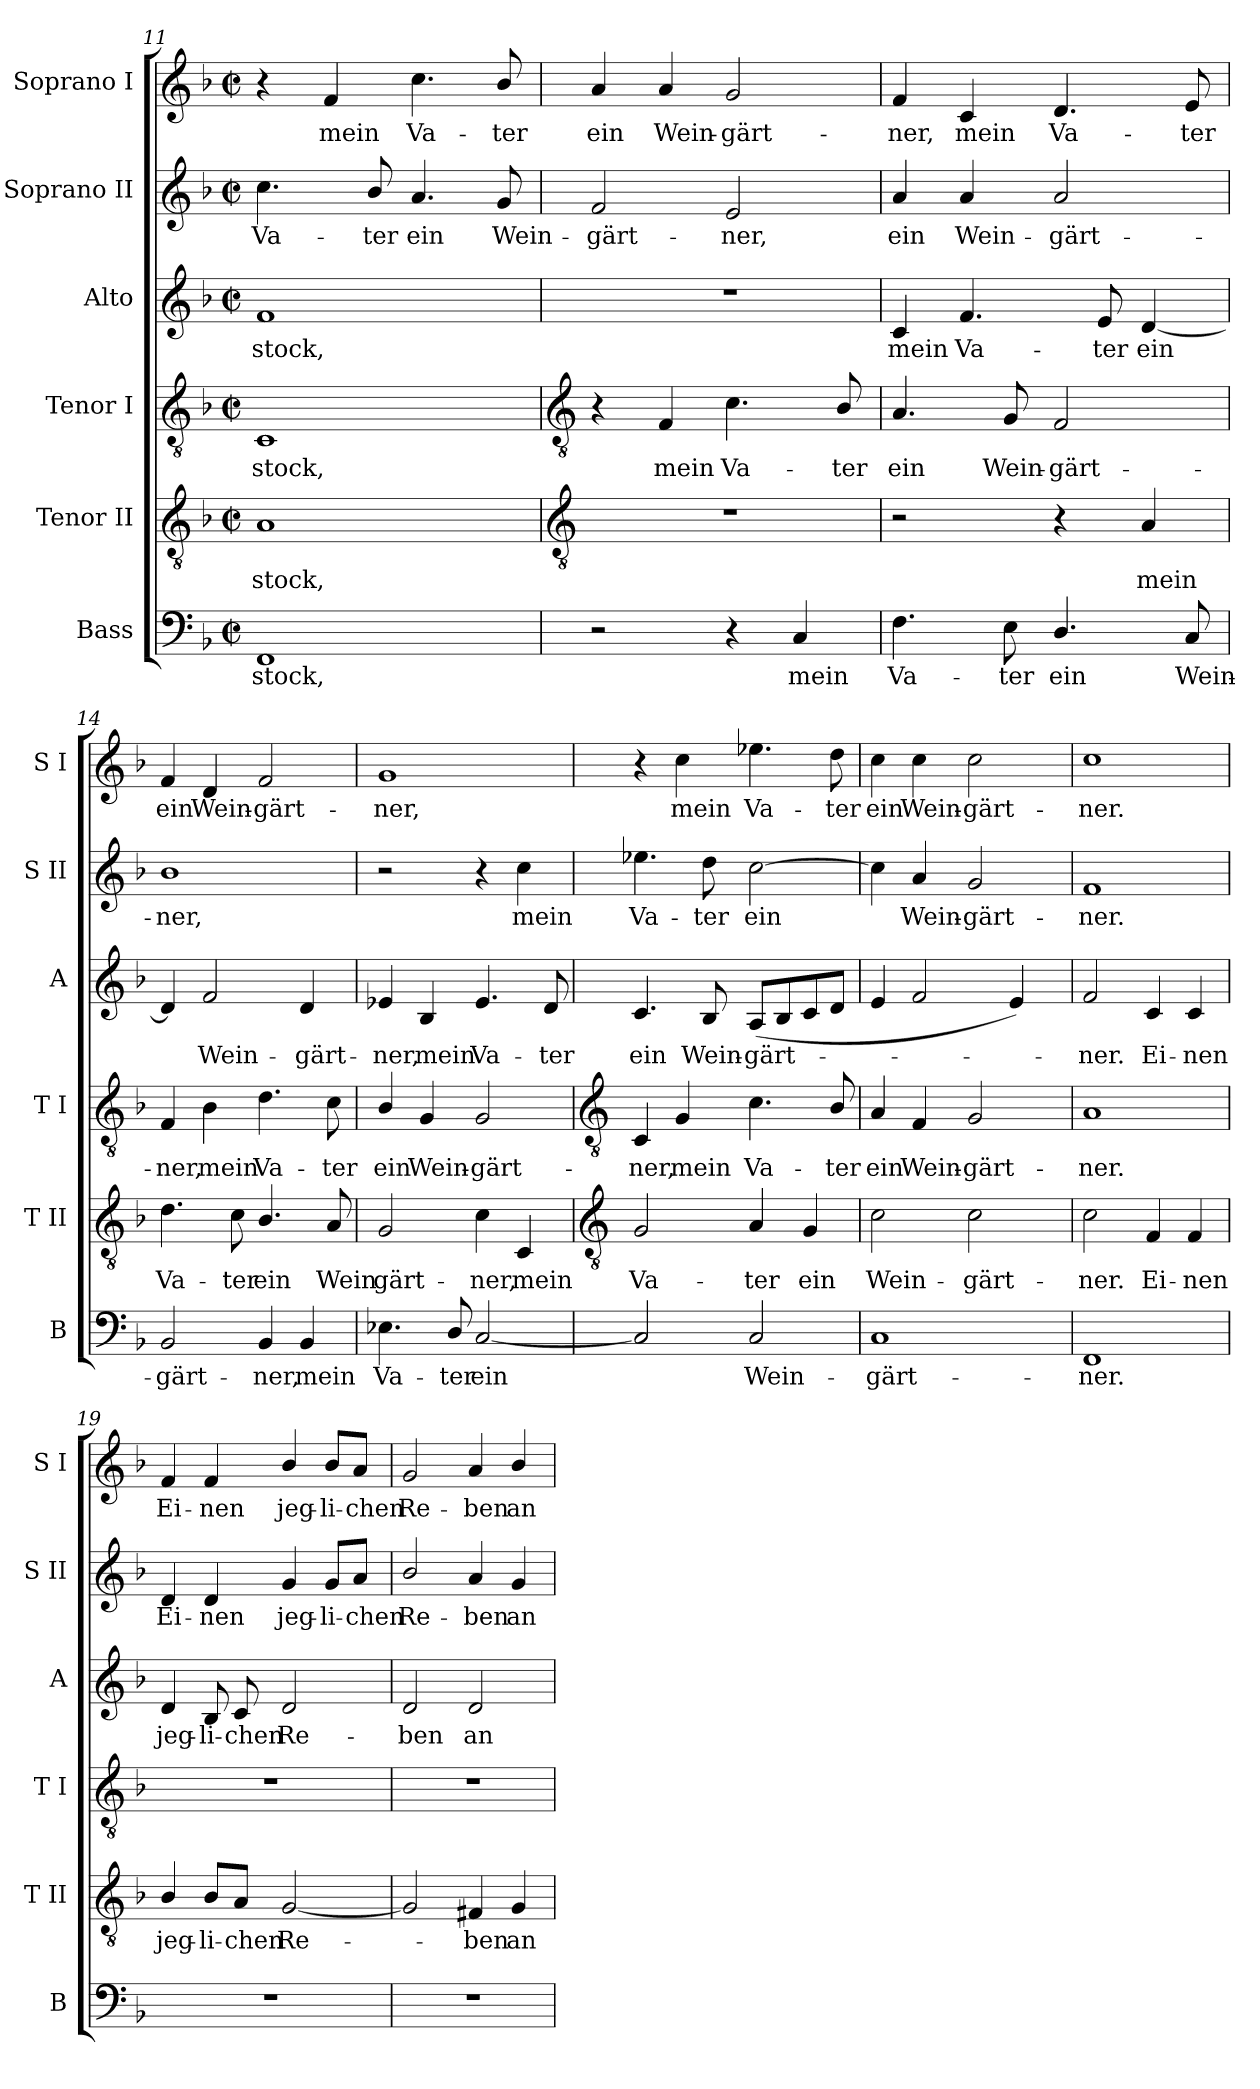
**kern	**text	**kern	**text	**kern	**text	**kern	**text	**kern	**text	**kern	**text
*part6	*part6	*part5	*part5	*part4	*part4	*part3	*part3	*part2	*part2	*part1	*part1
*staff6	*staff6	*staff5	*staff5	*staff4	*staff4	*staff3	*staff3	*staff2	*staff2	*staff1	*staff1
*I"Bass	*	*I"Tenor II	*	*I"Tenor I	*	*I"Alto	*	*I"Soprano II	*	*I"Soprano I	*
*I'B	*	*I'T II	*	*I'T I	*	*I'A	*	*I'S II	*	*I'S I	*
*clefF4	*	*clefGv2	*	*clefGv2	*	*clefG2	*	*clefG2	*	*clefG2	*
*k[b-]	*	*k[b-]	*	*k[b-]	*	*k[b-]	*	*k[b-]	*	*k[b-]	*
*F:	*	*F:	*	*F:	*	*F:	*	*F:	*	*F:	*
*M2/2	*	*M2/2	*	*M2/2	*	*M2/2	*	*M2/2	*	*M2/2	*
*met(c|)	*	*met(c|)	*	*met(c|)	*	*met(c|)	*	*met(c|)	*	*met(c|)	*
=11	=11	=11	=11	=11	=11	=11	=11	=11	=11	=11	=11
!	!LO:LY:b	!	!LO:LY:b	!	!LO:LY:b	!	!LO:LY:b	!	!LO:LY:b	!	!
1FF	stock,	1A	stock,	1C	stock,	1f	stock,	4.cc	Va-	4r	.
!	!	!	!	!	!	!	!	!	!	!	!LO:LY:b
.	.	.	.	.	.	.	.	.	.	4f	mein
!	!	!	!	!	!	!	!	!	!LO:LY:b	!	!
.	.	.	.	.	.	.	.	8b-/	-ter	.	.
!	!	!	!	!	!	!	!	!	!LO:LY:b	!	!LO:LY:b
.	.	.	.	.	.	.	.	4.a	ein	4.cc	Va-
!	!	!	!	!	!	!	!	!	!LO:LY:b	!	!LO:LY:b
.	.	.	.	.	.	.	.	8g	Wein-	8b-/	-ter
!!LO:LB:g=z
=12	=12	=12	=12	=12	=12	=12	=12	=12	=12	=12	=12
*	*	*clefGv2	*	*clefGv2	*	*	*	*	*	*	*
!	!	!	!	!	!	!	!	!	!LO:LY:b	!	!LO:LY:b
2r	.	1r	.	4r	.	1r	.	2f	-gärt-	4a	ein
!	!	!	!	!	!LO:LY:b	!	!	!	!	!	!LO:LY:b
.	.	.	.	4F	mein	.	.	.	.	4a	Wein-
!	!	!	!	!	!LO:LY:b	!	!	!	!LO:LY:b	!	!LO:LY:b
4r	.	.	.	4.c	Va-	.	.	2e	-ner,	2g	-gärt-
!	!LO:LY:b	!	!	!	!	!	!	!	!	!	!
4C	mein	.	.	.	.	.	.	.	.	.	.
!	!	!	!	!	!LO:LY:b	!	!	!	!	!	!
.	.	.	.	8B-/	-ter	.	.	.	.	.	.
=13	=13	=13	=13	=13	=13	=13	=13	=13	=13	=13	=13
!	!LO:LY:b	!	!	!	!LO:LY:b	!	!LO:LY:b	!	!LO:LY:b	!	!LO:LY:b
4.F	Va-	2r	.	4.A	ein	4c	mein	4a	ein	4f	-ner,
!	!	!	!	!	!	!	!LO:LY:b	!	!LO:LY:b	!	!LO:LY:b
.	.	.	.	.	.	4.f	Va-	4a	Wein-	4c	mein
!	!LO:LY:b	!	!	!	!LO:LY:b	!	!	!	!	!	!
8E	-ter	.	.	8G	Wein-	.	.	.	.	.	.
!	!LO:LY:b	!	!	!	!LO:LY:b	!	!	!	!LO:LY:b	!	!LO:LY:b
4.D/	ein	4r	.	2F	-gärt-	.	.	2a	-gärt-	4.d	Va-
!	!	!	!	!	!	!	!LO:LY:b	!	!	!	!
.	.	.	.	.	.	8e	-ter	.	.	.	.
!	!	!	!LO:LY:b	!	!	!	!LO:LY:b	!	!	!	!
.	.	4A	mein	.	.	[4d	ein	.	.	.	.
!	!LO:LY:b	!	!	!	!	!	!	!	!	!	!LO:LY:b
8C	Wein-	.	.	.	.	.	.	.	.	8e	-ter
=14	=14	=14	=14	=14	=14	=14	=14	=14	=14	=14	=14
!	!LO:LY:b	!	!LO:LY:b	!	!LO:LY:b	!	!	!	!LO:LY:b	!	!LO:LY:b
2BB-	-gärt-	4.d	Va-	4F	-ner,	4d]	.	1b-	-ner,	4f	ein
!	!	!	!	!	!LO:LY:b	!	!LO:LY:b	!	!	!	!LO:LY:b
.	.	.	.	4B-	mein	2f	Wein-	.	.	4d	Wein-
!	!	!	!LO:LY:b	!	!	!	!	!	!	!	!
.	.	8c	-ter	.	.	.	.	.	.	.	.
!	!LO:LY:b	!	!LO:LY:b	!	!LO:LY:b	!	!	!	!	!	!LO:LY:b
4BB-	-ner,	4.B-/	ein	4.d	Va-	.	.	.	.	2f	-gärt-
!	!LO:LY:b	!	!	!	!	!	!LO:LY:b	!	!	!	!
4BB-	mein	.	.	.	.	4d	-gärt-	.	.	.	.
!	!	!	!LO:LY:b	!	!LO:LY:b	!	!	!	!	!	!
.	.	8A	Wein	8c	-ter	.	.	.	.	.	.
=15	=15	=15	=15	=15	=15	=15	=15	=15	=15	=15	=15
!	!LO:LY:b	!	!LO:LY:b	!	!LO:LY:b	!	!LO:LY:b	!	!	!	!LO:LY:b
4.E-X	Va-	2G	gärt-	4B-/	ein	4e-X	-ner,	2r	.	1g	-ner,
!	!	!	!	!	!LO:LY:b	!	!LO:LY:b	!	!	!	!
.	.	.	.	4G	Wein-	4B-	mein	.	.	.	.
!	!LO:LY:b	!	!	!	!	!	!	!	!	!	!
8D/	-ter	.	.	.	.	.	.	.	.	.	.
!	!LO:LY:b	!	!LO:LY:b	!	!LO:LY:b	!	!LO:LY:b	!	!	!	!
[2C	ein	4c	-ner,	2G	-gärt-	4.e-	Va-	4r	.	.	.
!	!	!	!LO:LY:b	!	!	!	!	!	!LO:LY:b	!	!
.	.	4C	mein	.	.	.	.	4cc	mein	.	.
!	!	!	!	!	!	!	!LO:LY:b	!	!	!	!
.	.	.	.	.	.	8d	-ter	.	.	.	.
!!LO:LB:g=z
=16	=16	=16	=16	=16	=16	=16	=16	=16	=16	=16	=16
*	*	*clefGv2	*	*clefGv2	*	*	*	*	*	*	*
!	!	!	!LO:LY:b	!	!LO:LY:b	!	!LO:LY:b	!	!LO:LY:b	!	!
2C]	.	2G	Va-	4C	-ner,	4.c	ein	4.ee-X	Va-	4r	.
!	!	!	!	!	!LO:LY:b	!	!	!	!	!	!LO:LY:b
.	.	.	.	4G	mein	.	.	.	.	4cc	mein
!	!	!	!	!	!	!	!LO:LY:b	!	!LO:LY:b	!	!
.	.	.	.	.	.	8B-	Wein-	8dd	-ter	.	.
!	!LO:LY:b	!	!LO:LY:b	!	!LO:LY:b	!	!LO:LY:b	!	!LO:LY:b	!	!LO:LY:b
2C	Wein-	4A	-ter	4.c	Va-	(<8AL	-gärt-	[2cc	ein	4.ee-X	Va-
.	.	.	.	.	.	8B-	.	.	.	.	.
!	!	!	!LO:LY:b	!	!	!	!	!	!	!	!
.	.	4G	ein	.	.	8c	.	.	.	.	.
!	!	!	!	!	!LO:LY:b	!	!	!	!	!	!LO:LY:b
.	.	.	.	8B-/	-ter	8dJ	.	.	.	8dd	-ter
=17	=17	=17	=17	=17	=17	=17	=17	=17	=17	=17	=17
!	!LO:LY:b	!	!LO:LY:b	!	!LO:LY:b	!	!	!	!	!	!LO:LY:b
1C	-gärt-	2c	Wein-	4A	ein	4e	.	4cc]	.	4cc	ein
!	!	!	!	!	!LO:LY:b	!	!	!	!LO:LY:b	!	!LO:LY:b
.	.	.	.	4F	Wein-	2f	.	4a	Wein-	4cc	Wein-
!	!	!	!LO:LY:b	!	!LO:LY:b	!	!	!	!LO:LY:b	!	!LO:LY:b
.	.	2c	-gärt-	2G	-gärt-	.	.	2g	-gärt-	2cc	-gärt-
.	.	.	.	.	.	4e)	.	.	.	.	.
=18	=18	=18	=18	=18	=18	=18	=18	=18	=18	=18	=18
!	!LO:LY:b	!	!LO:LY:b	!	!LO:LY:b	!	!LO:LY:b	!	!LO:LY:b	!	!LO:LY:b
1FF	-ner.	2c	-ner.	1A	-ner.	2f	ner.	1f	-ner.	1cc	-ner.
!	!	!	!LO:LY:b	!	!	!	!LO:LY:b	!	!	!	!
.	.	4F	Ei-	.	.	4c	Ei-	.	.	.	.
!	!	!	!LO:LY:b	!	!	!	!LO:LY:b	!	!	!	!
.	.	4F	-nen	.	.	4c	-nen	.	.	.	.
=19	=19	=19	=19	=19	=19	=19	=19	=19	=19	=19	=19
!	!	!	!LO:LY:b	!	!	!	!LO:LY:b	!	!LO:LY:b	!	!LO:LY:b
1r	.	4B-/	jeg-	1r	.	4d	jeg-	4d	Ei-	4f	Ei-
!	!	!	!LO:LY:b	!	!	!	!LO:LY:b	!	!LO:LY:b	!	!LO:LY:b
.	.	8B-/L	-li-	.	.	8B-	-li-	4d	-nen	4f	-nen
!	!	!	!LO:LY:b	!	!	!	!LO:LY:b	!	!	!	!
.	.	8A/J	-chen	.	.	8c	-chen	.	.	.	.
!	!	!	!LO:LY:b	!	!	!	!LO:LY:b	!	!LO:LY:b	!	!LO:LY:b
.	.	[2G	Re-	.	.	2d	Re-	4g	jeg-	4b-/	jeg-
!	!	!	!	!	!	!	!	!	!LO:LY:b	!	!LO:LY:b
.	.	.	.	.	.	.	.	8g/L	-li-	8b-/L	-li-
!	!	!	!	!	!	!	!	!	!LO:LY:b	!	!LO:LY:b
.	.	.	.	.	.	.	.	8a/J	-chen	8a/J	-chen
=20	=20	=20	=20	=20	=20	=20	=20	=20	=20	=20	=20
!	!	!	!	!	!	!	!LO:LY:b	!	!LO:LY:b	!	!LO:LY:b
1r	.	2G]	.	1r	.	2d	-ben	2b-/	Re-	2g	Re-
!	!	!	!LO:LY:b	!	!	!	!LO:LY:b	!	!LO:LY:b	!	!LO:LY:b
.	.	4F#X	ben	.	.	2d	an	4a	-ben	4a	-ben
!	!	!	!LO:LY:b	!	!	!	!	!	!LO:LY:b	!	!LO:LY:b
.	.	4G	an	.	.	.	.	4g	an	4b-/	an
=	=	=	=	=	=	=	=	=	=	=	=
*-	*-	*-	*-	*-	*-	*-	*-	*-	*-	*-	*-
